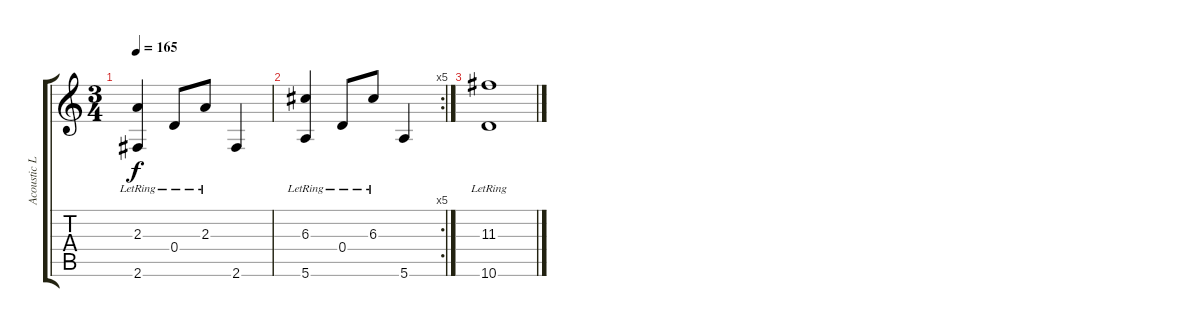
\track ("Acoustic Lead" "Acoustic L") {instrument acousticguitarsteel}
\staff {score tabs}
\tuning (E4 B3 G3 D3 A2 E2) {hide}
\ts (3 4)
\tempo 165
\clef g2
\ks c
(2.3 2.6{lr}).4{dy f} 0.4{lr}.8 2.3{lr}.8 2.6.4 |
\rc 5
(6.3 5.6{lr}).4 0.4{lr}.8 6.3{lr}.8 5.6.4 |
(11.3{lr} 10.6).1
